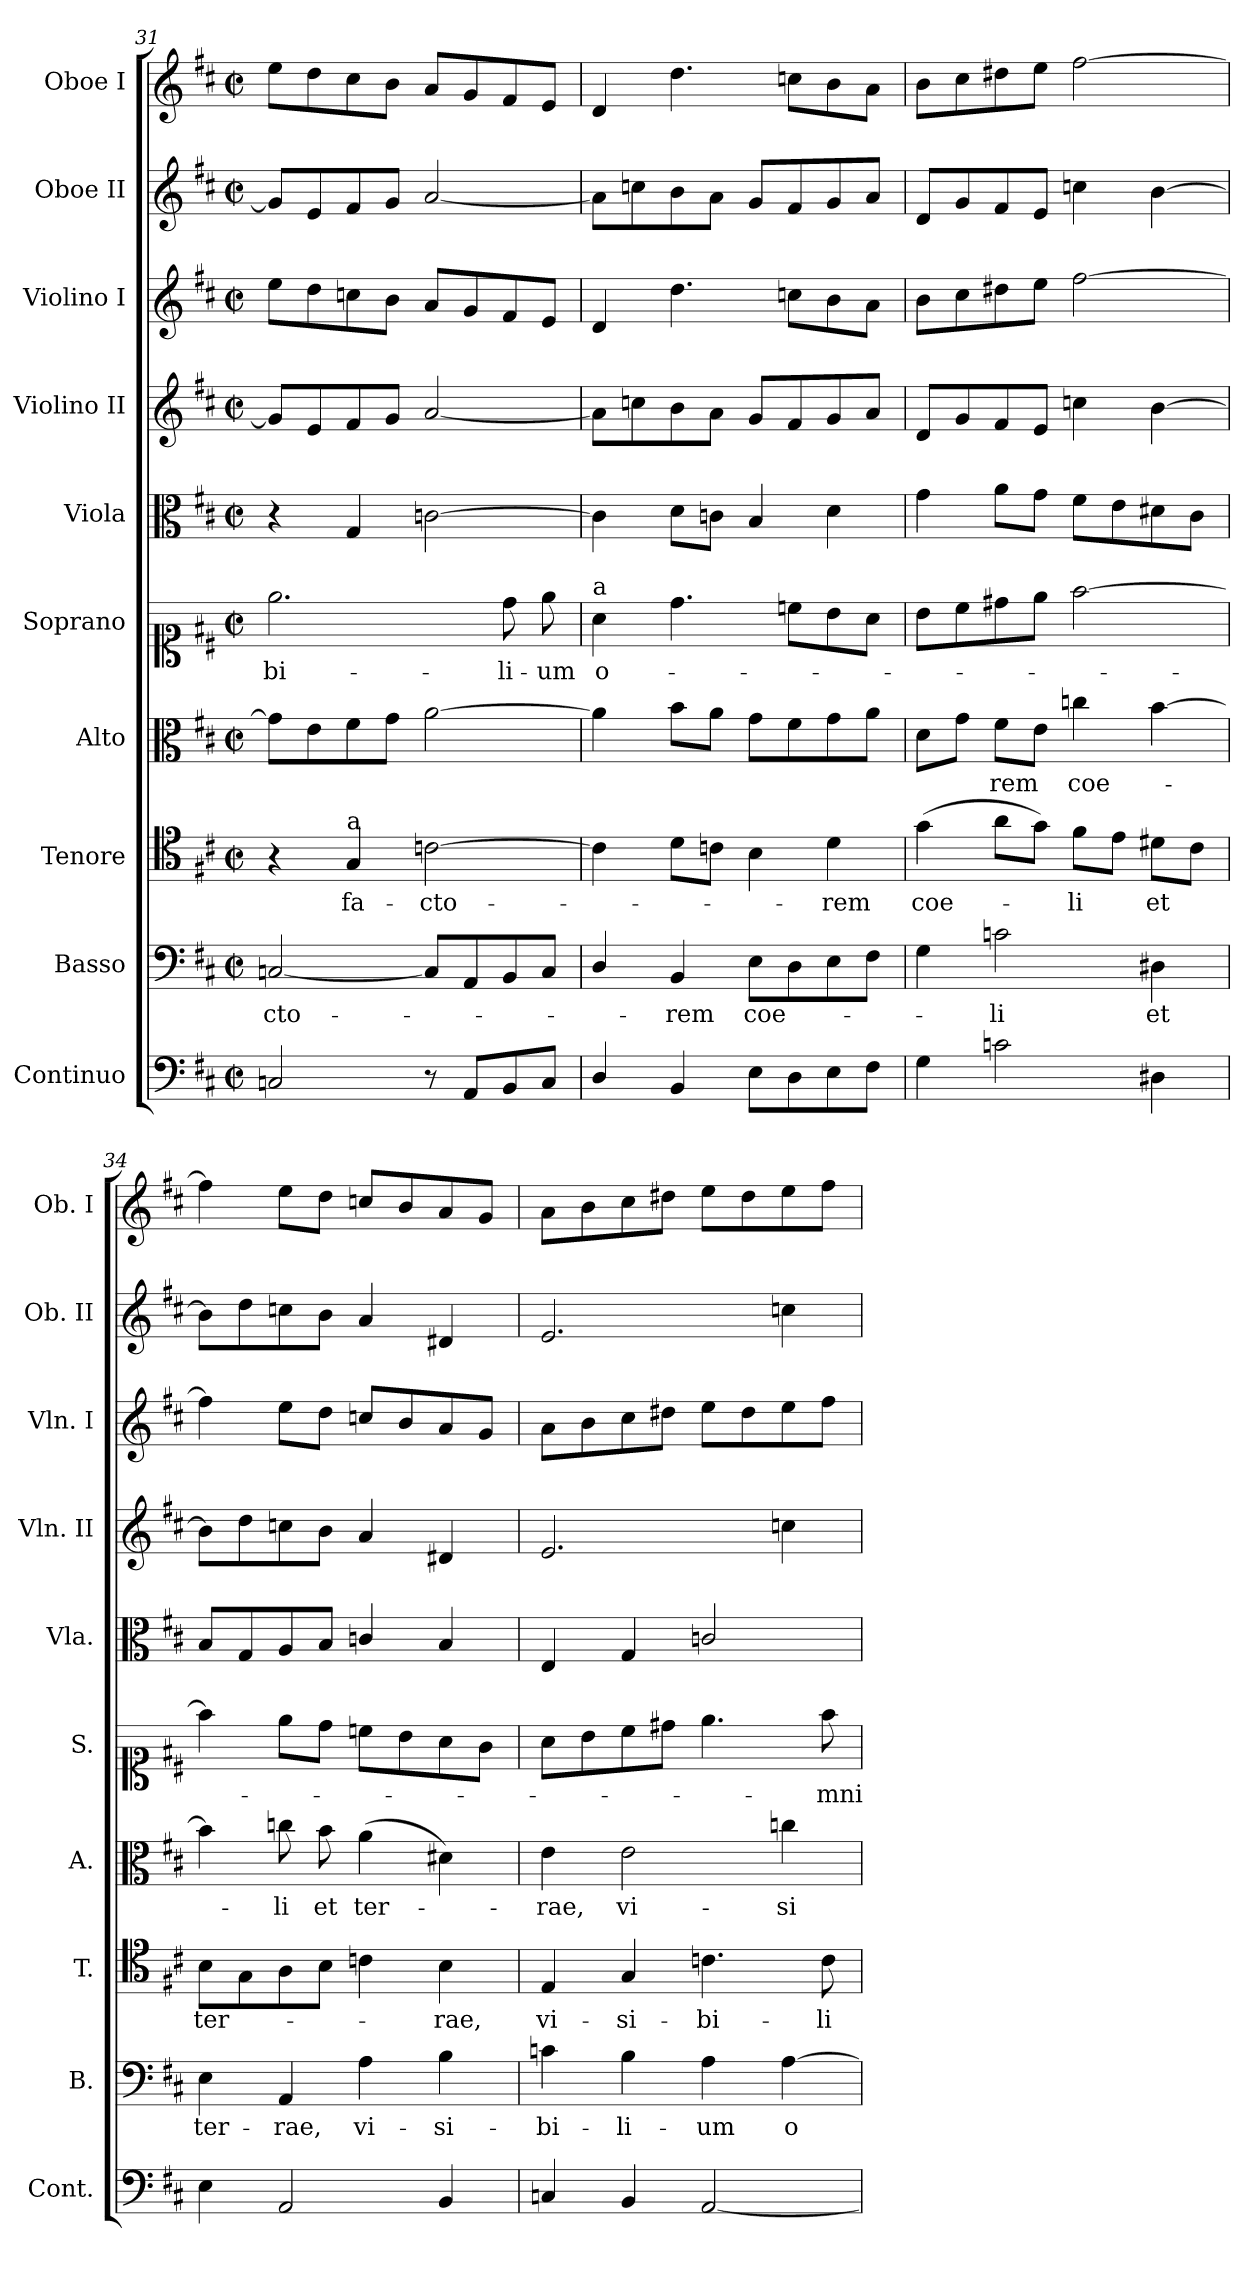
**kern	**kern	**text	**kern	**text	**kern	**text	**kern	**text	**kern	**kern	**kern	**kern	**kern
*part10	*part9	*part9	*part8	*part8	*part7	*part7	*part6	*part6	*part5	*part4	*part3	*part2	*part1
*staff10	*staff9	*staff9	*staff8	*staff8	*staff7	*staff7	*staff6	*staff6	*staff5	*staff4	*staff3	*staff2	*staff1
*I"Continuo	*I"Basso	*	*I"Tenore	*	*I"Alto	*	*I"Soprano	*	*I"Viola	*I"Violino II	*I"Violino I	*I"Oboe II	*I"Oboe I
*I'Cont.	*I'B.	*	*I'T.	*	*I'A.	*	*I'S.	*	*I'Vla.	*I'Vln. II	*I'Vln. I	*I'Ob. II	*I'Ob. I
*clefF4	*clefF4	*	*clefC4	*	*clefC3	*	*clefC1	*	*clefC3	*clefG2	*clefG2	*clefG2	*clefG2
*k[f#c#]	*k[f#c#]	*	*k[f#c#]	*	*k[f#c#]	*	*k[f#c#]	*	*k[f#c#]	*k[f#c#]	*k[f#c#]	*k[f#c#]	*k[f#c#]
*M2/2	*M2/2	*	*M2/2	*	*M2/2	*	*M2/2	*	*M2/2	*M2/2	*M2/2	*M2/2	*M2/2
*met(c|)	*met(c|)	*	*met(c|)	*	*met(c|)	*	*met(c|)	*	*met(c|)	*met(c|)	*met(c|)	*met(c|)	*met(c|)
=31	=31	=31	=31	=31	=31	=31	=31	=31	=31	=31	=31	=31	=31
2Cn/	[2Cn/	-cto-	4r	.	8g\L]	.	2.ee\	-bi-	4r	8g/L]	8ee\L	8g/L]	8ee\L
.	.	.	.	.	8e\	.	.	.	.	8e/	8dd\	8e/	8dd\
!	!	!	!LO:TX:a:t=a	!	!	!	!	!	!	!	!	!	!
.	.	.	4G/	fa-	8f#\	.	.	.	4G/	8f#/	8ccn\	8f#/	8cc#\
.	.	.	.	.	8g\J	.	.	.	.	8g/J	8b\J	8g/J	8b\J
8r	8C/L]	.	[2cn\	-cto-	[2a\	.	.	.	[2cn\	[2a/	8a/L	[2a/	8a/L
8AA/L	8AA/	.	.	.	.	.	.	.	.	.	8g/	.	8g/
8BB/	8BB/	.	.	.	.	.	8dd\	-li-	.	.	8f#/	.	8f#/
8C/J	8C/J	.	.	.	.	.	8ee\	-um	.	.	8e/J	.	8e/J
=32	=32	=32	=32	=32	=32	=32	=32	=32	=32	=32	=32	=32	=32
!	!	!	!	!	!	!	!LO:TX:a:t=a	!	!	!	!	!	!
4D/	4D/	.	4c\]	.	4a\]	.	4a\	o-	4c\]	8a\L]	4d/	8a\L]	4d/
.	.	.	.	.	.	.	.	.	.	8ccn\	.	8ccn\	.
4BB/	4BB/	-rem	8d\L	.	8b\L	.	4.dd\	.	8d\L	8b\	4.dd\	8b\	4.dd\
.	.	.	8cn\J	.	8a\J	.	.	.	8cn\J	8a\J	.	8a\J	.
8E\L	8E\L	coe-	4B\	.	8g\L	.	.	.	4B/	8g/L	.	8g/L	.
8D\	8D\	.	.	.	8f#\	.	8ccn\L	.	.	8f#/	8ccn\L	8f#/	8ccn\L
8E\	8E\	.	4d\	-rem	8g\	.	8b\	.	4d\	8g/	8b\	8g/	8b\
8F#\J	8F#\J	.	.	.	8a\J	.	8a\J	.	.	8a/J	8a\J	8a/J	8a\J
=33	=33	=33	=33	=33	=33	=33	=33	=33	=33	=33	=33	=33	=33
4G\	4G\	.	(4g\	coe-	8d\L	.	8b\L	.	4g\	8d/L	8b\L	8d/L	8b\L
.	.	.	.	.	8g\J	.	8cc#\	.	.	8g/	8cc#\	8g/	8cc#\
2cn\	2cn\	-li	8a\L	.	8f#\L	-rem	8dd#X\	.	8a\L	8f#/	8dd#X\	8f#/	8dd#X\
.	.	.	8g\J)	.	8e\J	.	8ee\J	.	8g\J	8e/J	8ee\J	8e/J	8ee\J
.	.	.	8f#\L	-li	4ccn\	coe-	[2ff#\	.	8f#\L	4ccn\	[2ff#\	4ccn\	[2ff#\
.	.	.	8e\J	.	.	.	.	.	8e\	.	.	.	.
4D#X\	4D#X\	et	8d#X\L	et	[4b\	.	.	.	8d#X\	[4b\	.	[4b\	.
.	.	.	8c#\J	.	.	.	.	.	8c#\J	.	.	.	.
=34	=34	=34	=34	=34	=34	=34	=34	=34	=34	=34	=34	=34	=34
4E\	4E\	ter-	8B\L	ter-	4b\]	.	4ff#\]	.	8B/L	8b\L]	4ff#\]	8b\L]	4ff#\]
.	.	.	8G\	.	.	.	.	.	8G/	8dd\	.	8dd\	.
2AA/	4AA/	-rae,	8A\	.	8ccn\	-li	8ee\L	.	8A/	8ccn\	8ee\L	8ccn\	8ee\L
.	.	.	8B\J	.	8b\	et	8dd\J	.	8B/J	8b\J	8dd\J	8b\J	8dd\J
.	4A\	vi-	4cn\	.	(4a\	ter-	8ccn\L	.	4cn/	4a/	8ccn/L	4a/	8ccn/L
.	.	.	.	.	.	.	8b\	.	.	.	8b/	.	8b/
4BB/	4B\	-si-	4B\	-rae,	4d#X\)	.	8a\	.	4B/	4d#X/	8a/	4d#X/	8a/
.	.	.	.	.	.	.	8g\J	.	.	.	8g/J	.	8g/J
=35	=35	=35	=35	=35	=35	=35	=35	=35	=35	=35	=35	=35	=35
4Cn/	4cn\	-bi-	4E/	vi-	4e\	-rae,	8a\L	.	4E/	2.e/	8a\L	2.e/	8a\L
.	.	.	.	.	.	.	8b\	.	.	.	8b\	.	8b\
4BB/	4B\	-li-	4G/	-si-	2e\	vi-	8cc#\	.	4G/	.	8cc#\	.	8cc#\
.	.	.	.	.	.	.	8dd#X\J	.	.	.	8dd#X\J	.	8dd#X\J
[2AA/	4A\	-um	4.cn\	-bi-	.	.	4.ee\	.	2cn/	.	8ee\L	.	8ee\L
.	.	.	.	.	.	.	.	.	.	.	8dd#\	.	8dd#\
.	[4A\	o-	.	.	4ccn\	-si-	.	.	.	4ccn\	8ee\	4ccn\	8ee\
.	.	.	8c\	-li-	.	.	8ff#\	-mni-	.	.	8ff#\J	.	8ff#\J
=	=	=	=	=	=	=	=	=	=	=	=	=	=
*-	*-	*-	*-	*-	*-	*-	*-	*-	*-	*-	*-	*-	*-
